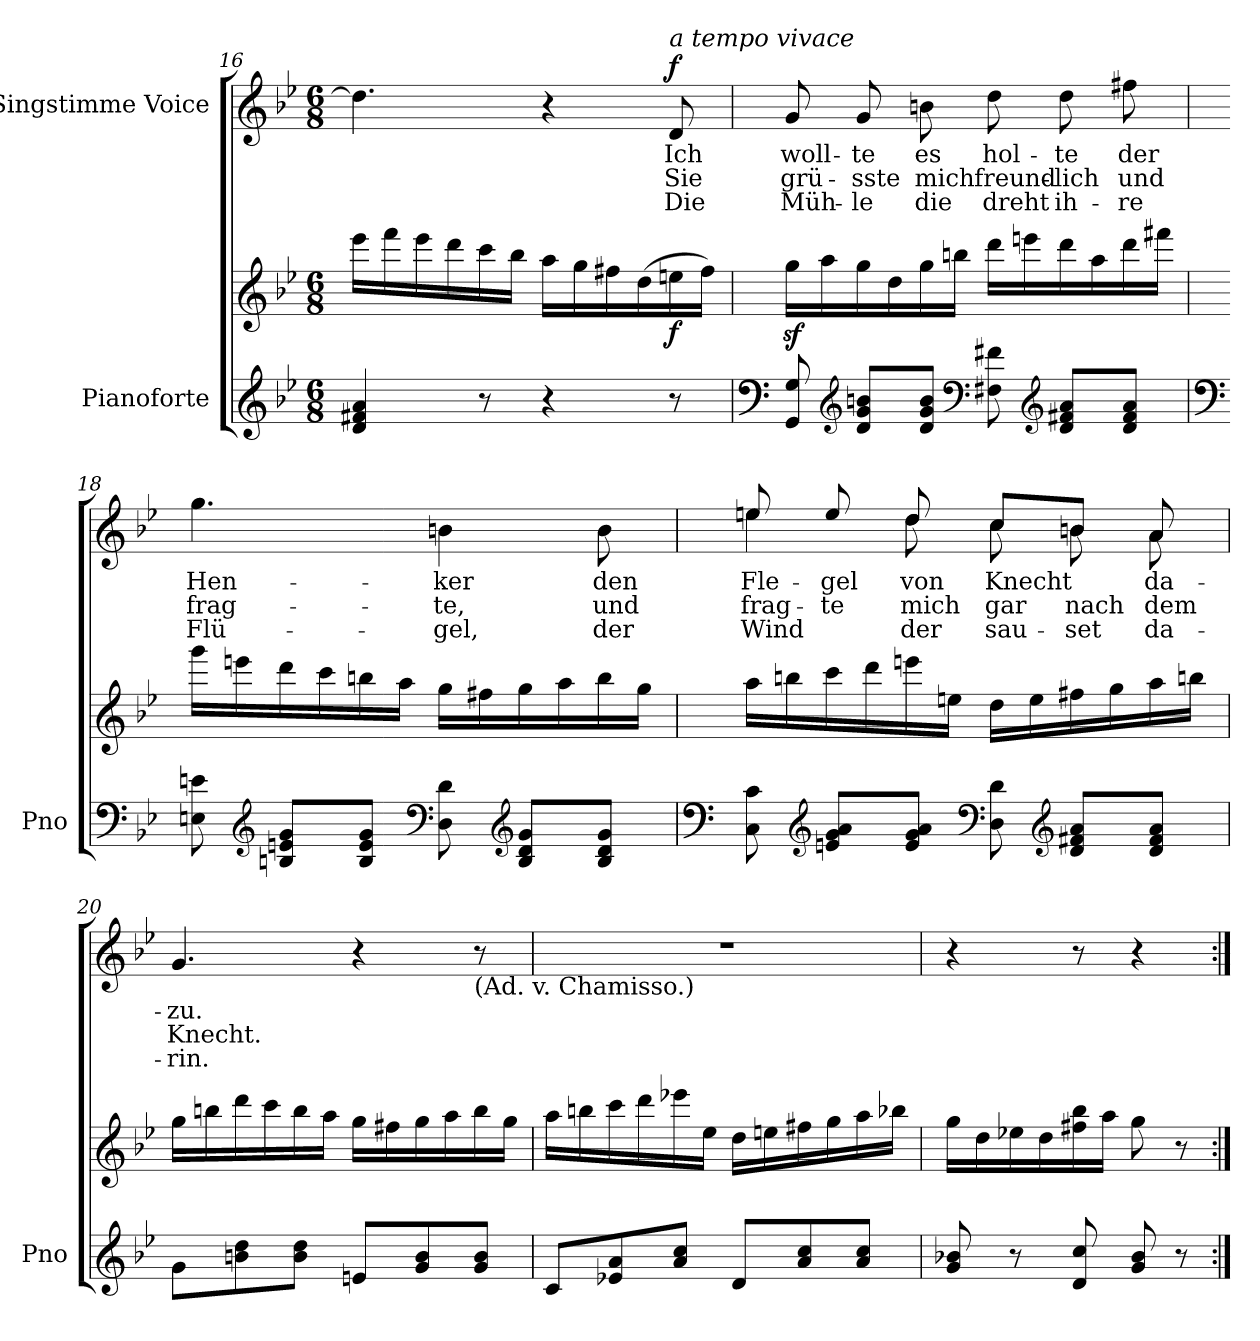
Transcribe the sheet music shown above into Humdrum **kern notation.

**kern	**kern	**dynam	**kern	**text	**text	**text	**dynam
*part2	*part2	*part2	*part1	*part1	*part1	*part1	*part1
*staff3	*staff2	*staff2/3	*staff1	*staff1	*staff1	*staff1	*staff1
*I"Pianoforte	*	*	*I"Singstimme Voice	*	*	*	*
*I'Pno	*	*	*	*	*	*	*
*clefG2	*clefG2	*	*clefG2	*	*	*	*
*k[b-e-]	*k[b-e-]	*	*k[b-e-]	*	*	*	*
*M6/8	*M6/8	*	*M6/8	*	*	*	*
=16	=16	=16	=16	=16	=16	=16	=16
4d/ 4f#X/ 4a/	16eee-\LL	.	4.dd\]	.	.	.	.
.	16fff\	.	.	.	.	.	.
.	16eee-\	.	.	.	.	.	.
.	16ddd\	.	.	.	.	.	.
8r	16ccc\	.	.	.	.	.	.
.	16bb-\JJ	.	.	.	.	.	.
4r	16aa\LL	.	4r	.	.	.	.
.	16gg\	.	.	.	.	.	.
.	16ff#X\	.	.	.	.	.	.
.	(16dd\	.	.	.	.	.	.
!	!	!	!LO:TX:a:i:t=a tempo vivace	!	!	!	!
!	!	!LO:DY:b	!	!	!	!	!LO:DY:a
8r	16een\	f	8d/	Ich	Sie	Die	f
.	16ff#\JJ)	.	.	.	.	.	.
=17	=17	=17	=17	=17	=17	=17	=17
*clefF4	*	*	*	*	*	*	*
8GG/ 8G/	16ggz<\LL	.	8g/	woll-	grü-	Müh-	.
.	16aa\	.	.	.	.	.	.
*clefG2	*	*	*	*	*	*	*
8d/ 8g/ 8bn/L	16gg\	.	8g/	-te	-sste	-le	.
.	16dd\	.	.	.	.	.	.
8d/ 8g/ 8b/J	16gg\	.	8bn\	es	mich	die	.
.	16bbn\JJ	.	.	.	.	.	.
*clefF4	*	*	*	*	*	*	*
8F#X\ 8f#X\	16ddd\LL	.	8dd\	hol-	freund-	dreht	.
.	16eeen\	.	.	.	.	.	.
*clefG2	*	*	*	*	*	*	*
8d/ 8f#X/ 8a/L	16ddd\	.	8dd\	-te	-lich	ih-	.
.	16aa\	.	.	.	.	.	.
8d/ 8f#/ 8a/J	16ddd\	.	8ff#X\	der	und	-re	.
.	16fff#X\JJ	.	.	.	.	.	.
=18	=18	=18	=18	=18	=18	=18	=18
*clefF4	*	*	*	*	*	*	*
8En\ 8en\	16ggg\LL	.	4.gg\	Hen-	frag-	Flü-	.
.	16eeen\	.	.	.	.	.	.
*clefG2	*	*	*	*	*	*	*
8Bn/ 8en/ 8g/L	16ddd\	.	.	.	.	.	.
.	16ccc\	.	.	.	.	.	.
8B/ 8e/ 8g/J	16bbn\	.	.	.	.	.	.
.	16aa\JJ	.	.	.	.	.	.
*clefF4	*	*	*	*	*	*	*
8D\ 8d\	16gg\LL	.	4bn\	-ker	-te,	-gel,	.
.	16ff#X\	.	.	.	.	.	.
*clefG2	*	*	*	*	*	*	*
8B/ 8d/ 8g/L	16gg\	.	.	.	.	.	.
.	16aa\	.	.	.	.	.	.
8B/ 8d/ 8g/J	16bb\	.	8b\	den	und	der	.
.	16gg\JJ	.	.	.	.	.	.
=19	=19	=19	=19	=19	=19	=19	=19
*clefF4	*	*	*	*	*	*	*
*	*	*	*^	*	*	*	*
8C\ 8c\	16aa\LL	.	8een/	4ee\	Fle-	frag-	Wind	.
.	16bbn\	.	.	.	.	.	.	.
*clefG2	*	*	*	*	*	*	*	*
8en/ 8g/ 8a/L	16ccc\	.	8ee/	.	-gel	-te	.	.
.	16ddd\	.	.	.	.	.	.	.
8e/ 8g/ 8a/J	16eeen\	.	8dd/	8dd\	von	mich	der	.
.	16een\JJ	.	.	.	.	.	.	.
*clefF4	*	*	*	*	*	*	*	*
8D\ 8d\	16dd\LL	.	8cc/L	8cc\	Knecht	gar	sau-	.
.	16ee\	.	.	.	.	.	.	.
*clefG2	*	*	*	*	*	*	*	*
8d/ 8f#X/ 8a/L	16ff#X\	.	8bn/J	8b\	.	nach	-set	.
.	16gg\	.	.	.	.	.	.	.
8d/ 8f#/ 8a/J	16aa\	.	8a/	8a\	da-	dem	da-	.
.	16bbn\JJ	.	.	.	.	.	.	.
*	*	*	*v	*v	*	*	*	*
=20	=20	=20	=20	=20	=20	=20	=20
8g\L	16gg\LL	.	4.g/	-zu.	Knecht.	rin.	.
.	16bbn\	.	.	.	.	.	.
8bn\ 8dd\	16ddd\	.	.	.	.	.	.
.	16ccc\	.	.	.	.	.	.
8b\ 8dd\J	16bb\	.	.	.	.	.	.
.	16aa\JJ	.	.	.	.	.	.
8en/L	16gg\LL	.	4r	.	.	.	.
.	16ff#X\	.	.	.	.	.	.
8g/ 8b/	16gg\	.	.	.	.	.	.
.	16aa\	.	.	.	.	.	.
!	!	!	!LO:TX:b:t=(Ad. v. Chamisso.)	!	!	!	!
8g/ 8b/J	16bb\	.	8r	.	.	.	.
.	16gg\JJ	.	.	.	.	.	.
=21	=21	=21	=21	=21	=21	=21	=21
8c/L	16aa\LL	.	2.r	.	.	.	.
.	16bbn\	.	.	.	.	.	.
8e-X/ 8a/	16ccc\	.	.	.	.	.	.
.	16ddd\	.	.	.	.	.	.
8a/ 8cc/J	16eee-X\	.	.	.	.	.	.
.	16ee-\JJ	.	.	.	.	.	.
8d/L	16dd\LL	.	.	.	.	.	.
.	16een\	.	.	.	.	.	.
8a/ 8cc/	16ff#X\	.	.	.	.	.	.
.	16gg\	.	.	.	.	.	.
8a/ 8cc/J	16aa\	.	.	.	.	.	.
.	16bb-X\JJ	.	.	.	.	.	.
=22	=22	=22	=22	=22	=22	=22	=22
8g/ 8b-X/	16gg\LL	.	4r	.	.	.	.
.	16dd\	.	.	.	.	.	.
8r	16ee-X\	.	.	.	.	.	.
.	16dd\	.	.	.	.	.	.
8d/ 8cc/	16ff#X\ 16bb-\	.	8r	.	.	.	.
.	16aa\JJ	.	.	.	.	.	.
8g/ 8b-/	8gg\	.	4r	.	.	.	.
8r	8r	.	.	.	.	.	.
=:|!	=:|!	=:|!	=:|!	=:|!	=:|!	=:|!	=:|!
*-	*-	*-	*-	*-	*-	*-	*-
